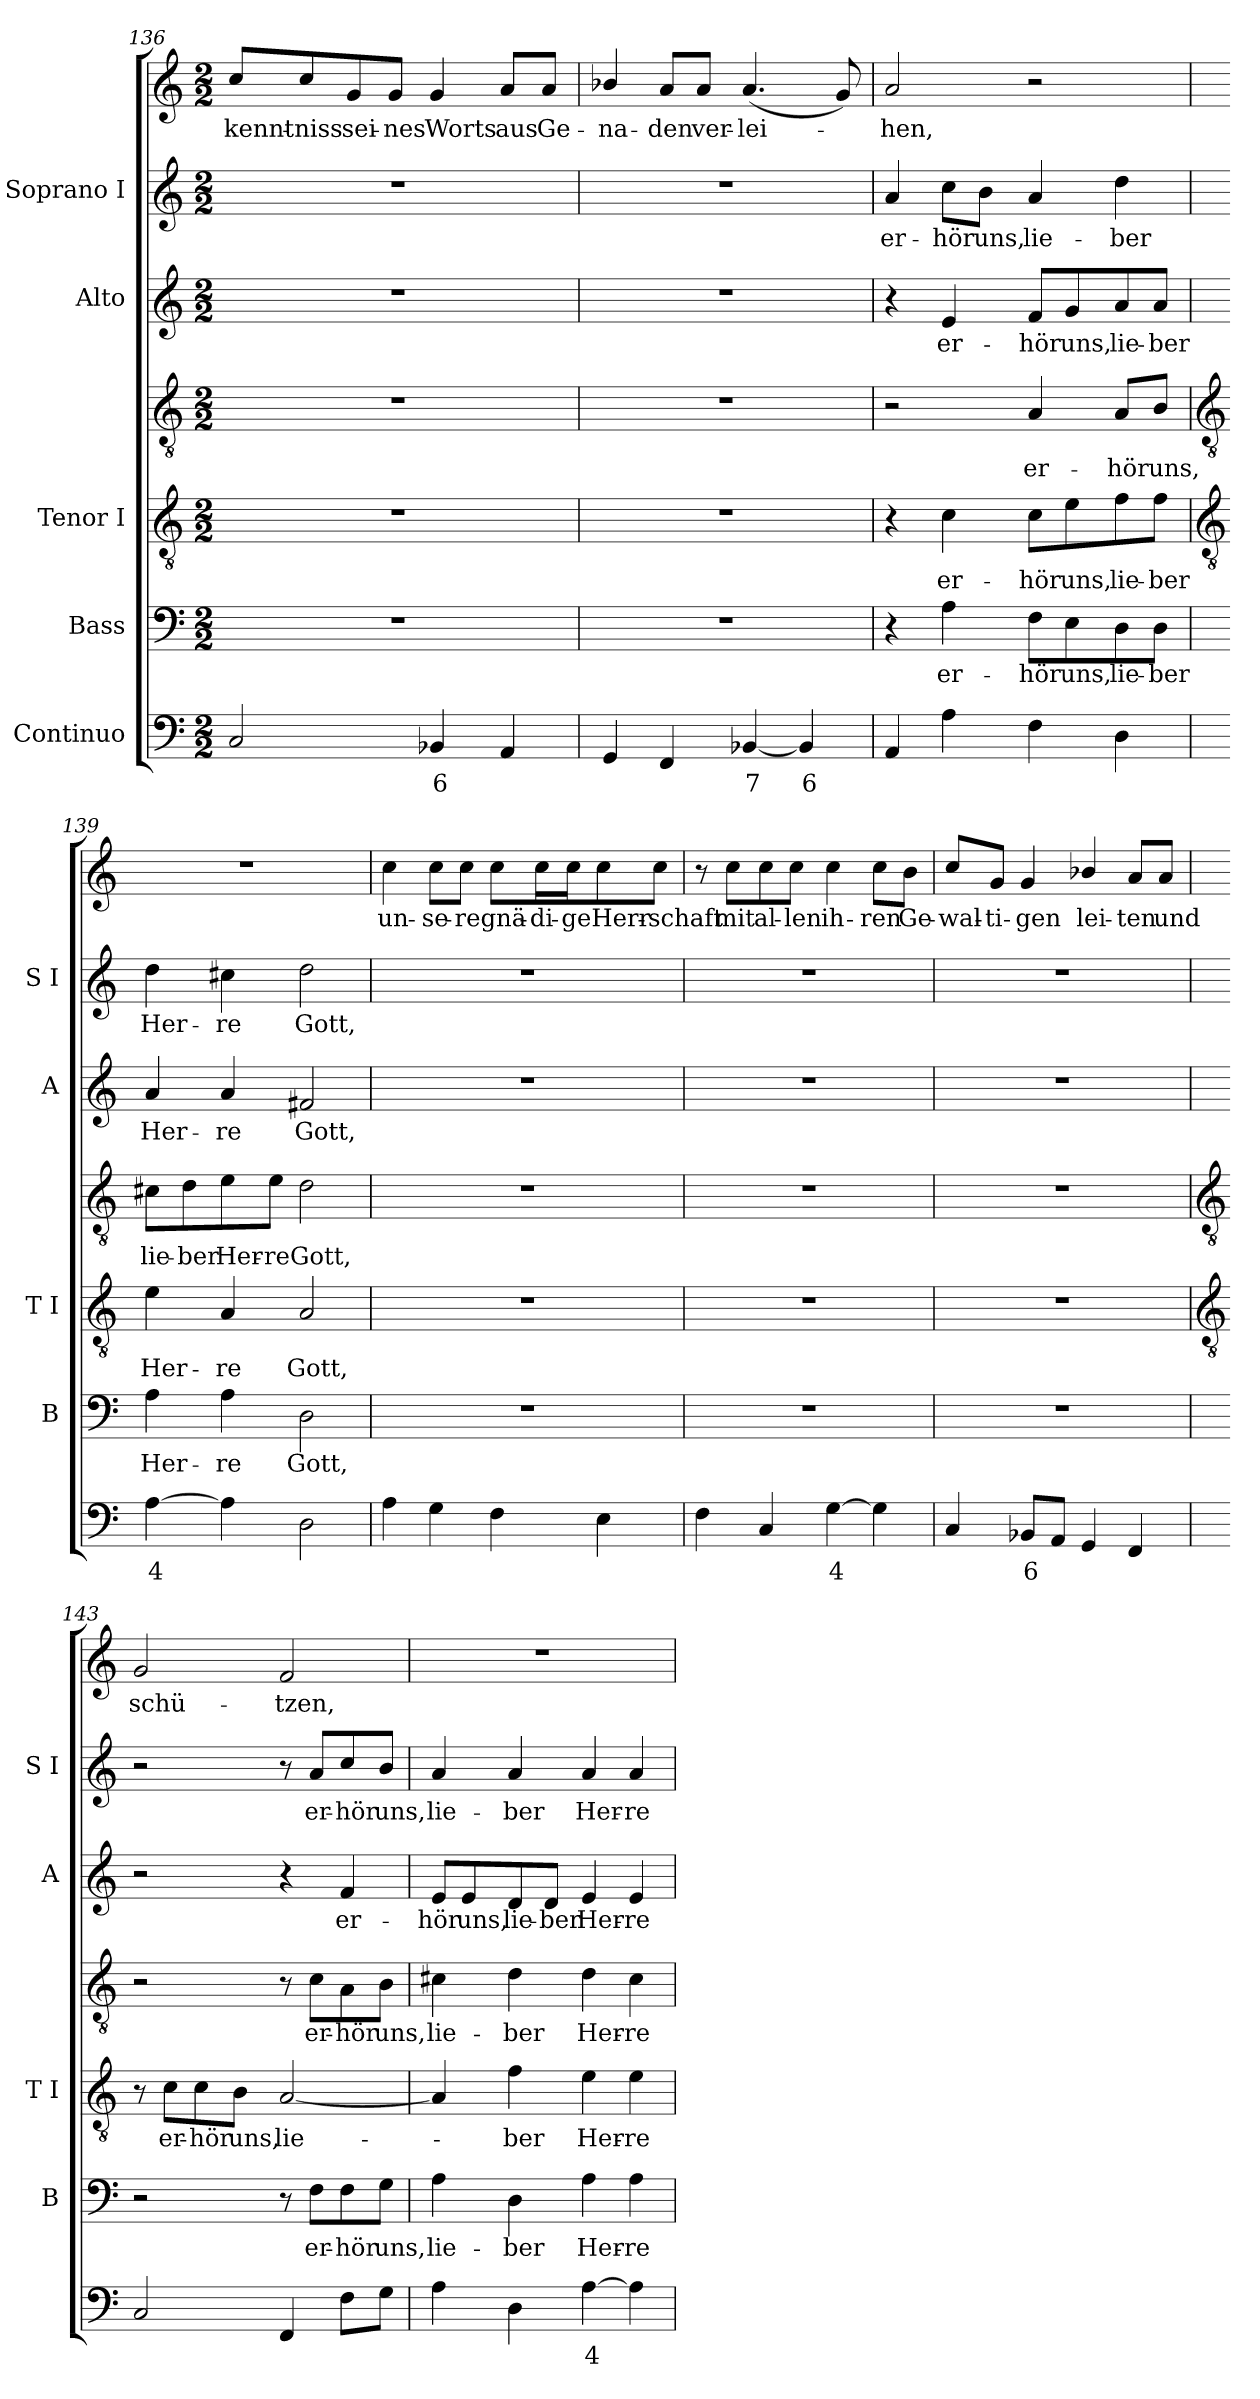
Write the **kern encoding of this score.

**kern	**text	**kern	**text	**kern	**text	**kern	**text	**kern	**text	**kern	**text	**kern	**text
*part5	*part5	*part4	*part4	*part3	*part3	*part3	*part3	*part2	*part2	*part1	*part1	*part1	*part1
*staff7	*staff7	*staff6	*staff6	*staff5	*staff5	*staff4	*staff4	*staff3	*staff3	*staff2	*staff2	*staff1	*staff1
*I"Continuo	*	*I"Bass	*	*I"Tenor I	*	*	*	*I"Alto	*	*I"Soprano I	*	*	*
*	*	*I'B	*	*I'T I	*	*	*	*I'A	*	*I'S I	*	*	*
*clefF4	*	*clefF4	*	*clefGv2	*	*clefGv2	*	*clefG2	*	*clefG2	*	*clefG2	*
*k[]	*	*k[]	*	*k[]	*	*k[]	*	*k[]	*	*k[]	*	*k[]	*
*C:	*	*C:	*	*C:	*	*C:	*	*C:	*	*C:	*	*C:	*
*M2/2	*	*M2/2	*	*M2/2	*	*M2/2	*	*M2/2	*	*M2/2	*	*M2/2	*
=136	=136	=136	=136	=136	=136	=136	=136	=136	=136	=136	=136	=136	=136
!	!	!	!	!	!	!	!	!	!	!	!	!	!LO:LY:b
2C	.	1r	.	1r	.	1r	.	1r	.	1r	.	8cc/L	-kennt-
!	!	!	!	!	!	!	!	!	!	!	!	!	!LO:LY:b
.	.	.	.	.	.	.	.	.	.	.	.	8cc/	-niss
!	!	!	!	!	!	!	!	!	!	!	!	!	!LO:LY:b
.	.	.	.	.	.	.	.	.	.	.	.	8g/	sei-
!	!	!	!	!	!	!	!	!	!	!	!	!	!LO:LY:b
.	.	.	.	.	.	.	.	.	.	.	.	8g/J	-nes
!	!LO:LY:b	!	!	!	!	!	!	!	!	!	!	!	!LO:LY:b
4BB-X	6	.	.	.	.	.	.	.	.	.	.	4g	Worts
!	!	!	!	!	!	!	!	!	!	!	!	!	!LO:LY:b
4AA	.	.	.	.	.	.	.	.	.	.	.	8a/L	aus
!	!	!	!	!	!	!	!	!	!	!	!	!	!LO:LY:b
.	.	.	.	.	.	.	.	.	.	.	.	8a/J	Ge-
=137	=137	=137	=137	=137	=137	=137	=137	=137	=137	=137	=137	=137	=137
!	!	!	!	!	!	!	!	!	!	!	!	!	!LO:LY:b
4GG	.	1r	.	1r	.	1r	.	1r	.	1r	.	4b-X/	-na-
!	!	!	!	!	!	!	!	!	!	!	!	!	!LO:LY:b
4FF	.	.	.	.	.	.	.	.	.	.	.	8a/L	-den
!	!	!	!	!	!	!	!	!	!	!	!	!	!LO:LY:b
.	.	.	.	.	.	.	.	.	.	.	.	8a/J	ver-
!	!LO:LY:b	!	!	!	!	!	!	!	!	!	!	!	!LO:LY:b
[4BB-X	7	.	.	.	.	.	.	.	.	.	.	(<4.a	-lei-
!	!LO:LY:b	!	!	!	!	!	!	!	!	!	!	!	!
4BB-]	6	.	.	.	.	.	.	.	.	.	.	.	.
.	.	.	.	.	.	.	.	.	.	.	.	8g)	.
=138	=138	=138	=138	=138	=138	=138	=138	=138	=138	=138	=138	=138	=138
!	!	!	!	!	!	!	!	!	!	!	!LO:LY:b	!	!LO:LY:b
4AA	.	4r	.	4r	.	2r	.	4r	.	4a	er-	2a	hen,
!	!	!	!LO:LY:b	!	!LO:LY:b	!	!	!	!LO:LY:b	!	!LO:LY:b	!	!
4A	.	4A	er-	4c	er-	.	.	4e	er-	8cc\L	-hör	.	.
!	!	!	!	!	!	!	!	!	!	!	!LO:LY:b	!	!
.	.	.	.	.	.	.	.	.	.	8b\J	uns,	.	.
!	!	!	!LO:LY:b	!	!LO:LY:b	!	!LO:LY:b	!	!LO:LY:b	!	!LO:LY:b	!	!
4F	.	8F\L	-hör	8c\L	-hör	4A	er-	8f/L	-hör	4a	lie-	2r	.
!	!	!	!LO:LY:b	!	!LO:LY:b	!	!	!	!LO:LY:b	!	!	!	!
.	.	8E\	uns,	8e\	uns,	.	.	8g/	uns,	.	.	.	.
!	!	!	!LO:LY:b	!	!LO:LY:b	!	!LO:LY:b	!	!LO:LY:b	!	!LO:LY:b	!	!
4D	.	8D\	lie-	8f\	lie-	8A/L	-hör	8a/	lie-	4dd	-ber	.	.
!	!	!	!LO:LY:b	!	!LO:LY:b	!	!LO:LY:b	!	!LO:LY:b	!	!	!	!
.	.	8D\J	-ber	8f\J	-ber	8B/J	uns,	8a/J	-ber	.	.	.	.
!!LO:LB:g=z
=139	=139	=139	=139	=139	=139	=139	=139	=139	=139	=139	=139	=139	=139
*	*	*	*	*clefGv2	*	*clefGv2	*	*	*	*	*	*	*
!	!LO:LY:b	!	!LO:LY:b	!	!LO:LY:b	!	!LO:LY:b	!	!LO:LY:b	!	!LO:LY:b	!	!
[4A	4	4A	Her-	4e	Her-	8c#X\L	lie-	4a	Her-	4dd	Her-	1r	.
!	!	!	!	!	!	!	!LO:LY:b	!	!	!	!	!	!
.	.	.	.	.	.	8d\	-ber	.	.	.	.	.	.
!	!	!	!LO:LY:b	!	!LO:LY:b	!	!LO:LY:b	!	!LO:LY:b	!	!LO:LY:b	!	!
4A]	.	4A	-re	4A	-re	8e\	Her-	4a	-re	4cc#X	-re	.	.
!	!	!	!	!	!	!	!LO:LY:b	!	!	!	!	!	!
.	.	.	.	.	.	8e\J	-re	.	.	.	.	.	.
!	!	!	!LO:LY:b	!	!LO:LY:b	!	!LO:LY:b	!	!LO:LY:b	!	!LO:LY:b	!	!
2D	.	2D	Gott,	2A	Gott,	2d	Gott,	2f#X	Gott,	2dd	Gott,	.	.
=140	=140	=140	=140	=140	=140	=140	=140	=140	=140	=140	=140	=140	=140
!	!	!	!	!	!	!	!	!	!	!	!	!	!LO:LY:b
4A	.	1r	.	1r	.	1r	.	1r	.	1r	.	4cc	un-
!	!	!	!	!	!	!	!	!	!	!	!	!	!LO:LY:b
4G	.	.	.	.	.	.	.	.	.	.	.	8cc\L	-se-
!	!	!	!	!	!	!	!	!	!	!	!	!	!LO:LY:b
.	.	.	.	.	.	.	.	.	.	.	.	8cc\J	-re
!	!	!	!	!	!	!	!	!	!	!	!	!	!LO:LY:b
4F	.	.	.	.	.	.	.	.	.	.	.	8cc\L	gnä-
!	!	!	!	!	!	!	!	!	!	!	!	!	!LO:LY:b
.	.	.	.	.	.	.	.	.	.	.	.	16cc\L	-di-
!	!	!	!	!	!	!	!	!	!	!	!	!	!LO:LY:b
.	.	.	.	.	.	.	.	.	.	.	.	16cc\J	-ge
!	!	!	!	!	!	!	!	!	!	!	!	!	!LO:LY:b
4E	.	.	.	.	.	.	.	.	.	.	.	8cc\	Herr-
!	!	!	!	!	!	!	!	!	!	!	!	!	!LO:LY:b
.	.	.	.	.	.	.	.	.	.	.	.	8cc\J	-schaft
=141	=141	=141	=141	=141	=141	=141	=141	=141	=141	=141	=141	=141	=141
4F	.	1r	.	1r	.	1r	.	1r	.	1r	.	8r	.
!	!	!	!	!	!	!	!	!	!	!	!	!	!LO:LY:b
.	.	.	.	.	.	.	.	.	.	.	.	8cc\L	mit
!	!	!	!	!	!	!	!	!	!	!	!	!	!LO:LY:b
4C	.	.	.	.	.	.	.	.	.	.	.	8cc\	al-
!	!	!	!	!	!	!	!	!	!	!	!	!	!LO:LY:b
.	.	.	.	.	.	.	.	.	.	.	.	8cc\J	-len
!	!LO:LY:b	!	!	!	!	!	!	!	!	!	!	!	!LO:LY:b
[4G	4	.	.	.	.	.	.	.	.	.	.	4cc	ih-
!	!	!	!	!	!	!	!	!	!	!	!	!	!LO:LY:b
4G]	.	.	.	.	.	.	.	.	.	.	.	8cc\L	-ren
!	!	!	!	!	!	!	!	!	!	!	!	!	!LO:LY:b
.	.	.	.	.	.	.	.	.	.	.	.	8b\J	Ge-
=142	=142	=142	=142	=142	=142	=142	=142	=142	=142	=142	=142	=142	=142
!	!	!	!	!	!	!	!	!	!	!	!	!	!LO:LY:b
4C	.	1r	.	1r	.	1r	.	1r	.	1r	.	8cc/L	-wal-
!	!	!	!	!	!	!	!	!	!	!	!	!	!LO:LY:b
.	.	.	.	.	.	.	.	.	.	.	.	8g/J	-ti-
!	!LO:LY:b	!	!	!	!	!	!	!	!	!	!	!	!LO:LY:b
8BB-XL	6	.	.	.	.	.	.	.	.	.	.	4g	-gen
8AAJ	.	.	.	.	.	.	.	.	.	.	.	.	.
!	!	!	!	!	!	!	!	!	!	!	!	!	!LO:LY:b
4GG	.	.	.	.	.	.	.	.	.	.	.	4b-X/	lei-
!	!	!	!	!	!	!	!	!	!	!	!	!	!LO:LY:b
4FF	.	.	.	.	.	.	.	.	.	.	.	8a/L	-ten
!	!	!	!	!	!	!	!	!	!	!	!	!	!LO:LY:b
.	.	.	.	.	.	.	.	.	.	.	.	8a/J	und
!!LO:LB:g=z
=143	=143	=143	=143	=143	=143	=143	=143	=143	=143	=143	=143	=143	=143
*	*	*	*	*clefGv2	*	*clefGv2	*	*	*	*	*	*	*
!	!	!	!	!	!	!	!	!	!	!	!	!	!LO:LY:b
2C	.	2r	.	8r	.	2r	.	2r	.	2r	.	2g	schü-
!	!	!	!	!	!LO:LY:b	!	!	!	!	!	!	!	!
.	.	.	.	8c\L	er-	.	.	.	.	.	.	.	.
!	!	!	!	!	!LO:LY:b	!	!	!	!	!	!	!	!
.	.	.	.	8c\	-hör	.	.	.	.	.	.	.	.
!	!	!	!	!	!LO:LY:b	!	!	!	!	!	!	!	!
.	.	.	.	8B\J	uns,	.	.	.	.	.	.	.	.
!	!	!	!	!	!LO:LY:b	!	!	!	!	!	!	!	!LO:LY:b
4FF	.	8r	.	[2A	lie-	8r	.	4r	.	8r	.	2f	-tzen,
!	!	!	!LO:LY:b	!	!	!	!LO:LY:b	!	!	!	!LO:LY:b	!	!
.	.	8F\L	er-	.	.	8c\L	er-	.	.	8a/L	er-	.	.
!	!	!	!LO:LY:b	!	!	!	!LO:LY:b	!	!LO:LY:b	!	!LO:LY:b	!	!
8FL	.	8F\	-hör	.	.	8A\	-hör	4f	er-	8cc/	-hör	.	.
!	!	!	!LO:LY:b	!	!	!	!LO:LY:b	!	!	!	!LO:LY:b	!	!
8GJ	.	8G\J	uns,	.	.	8B\J	uns,	.	.	8b/J	uns,	.	.
=144	=144	=144	=144	=144	=144	=144	=144	=144	=144	=144	=144	=144	=144
!	!	!	!LO:LY:b	!	!	!	!LO:LY:b	!	!LO:LY:b	!	!LO:LY:b	!	!
4A	.	4A	lie-	4A]	.	4c#X	lie-	8e/L	-hör	4a	lie-	1r	.
!	!	!	!	!	!	!	!	!	!LO:LY:b	!	!	!	!
.	.	.	.	.	.	.	.	8e/	uns,	.	.	.	.
!	!	!	!LO:LY:b	!	!LO:LY:b	!	!LO:LY:b	!	!LO:LY:b	!	!LO:LY:b	!	!
4D	.	4D	-ber	4f	ber	4d	-ber	8d/	lie-	4a	-ber	.	.
!	!	!	!	!	!	!	!	!	!LO:LY:b	!	!	!	!
.	.	.	.	.	.	.	.	8d/J	-ber	.	.	.	.
!	!LO:LY:b	!	!LO:LY:b	!	!LO:LY:b	!	!LO:LY:b	!	!LO:LY:b	!	!LO:LY:b	!	!
[4A	4	4A	Her-	4e	Her-	4d	Her-	4e	Her-	4a	Her-	.	.
!	!	!	!LO:LY:b	!	!LO:LY:b	!	!LO:LY:b	!	!LO:LY:b	!	!LO:LY:b	!	!
4A]	.	4A	-re	4e	-re	4c#	-re	4e	-re	4a	-re	.	.
=	=	=	=	=	=	=	=	=	=	=	=	=	=
*-	*-	*-	*-	*-	*-	*-	*-	*-	*-	*-	*-	*-	*-
